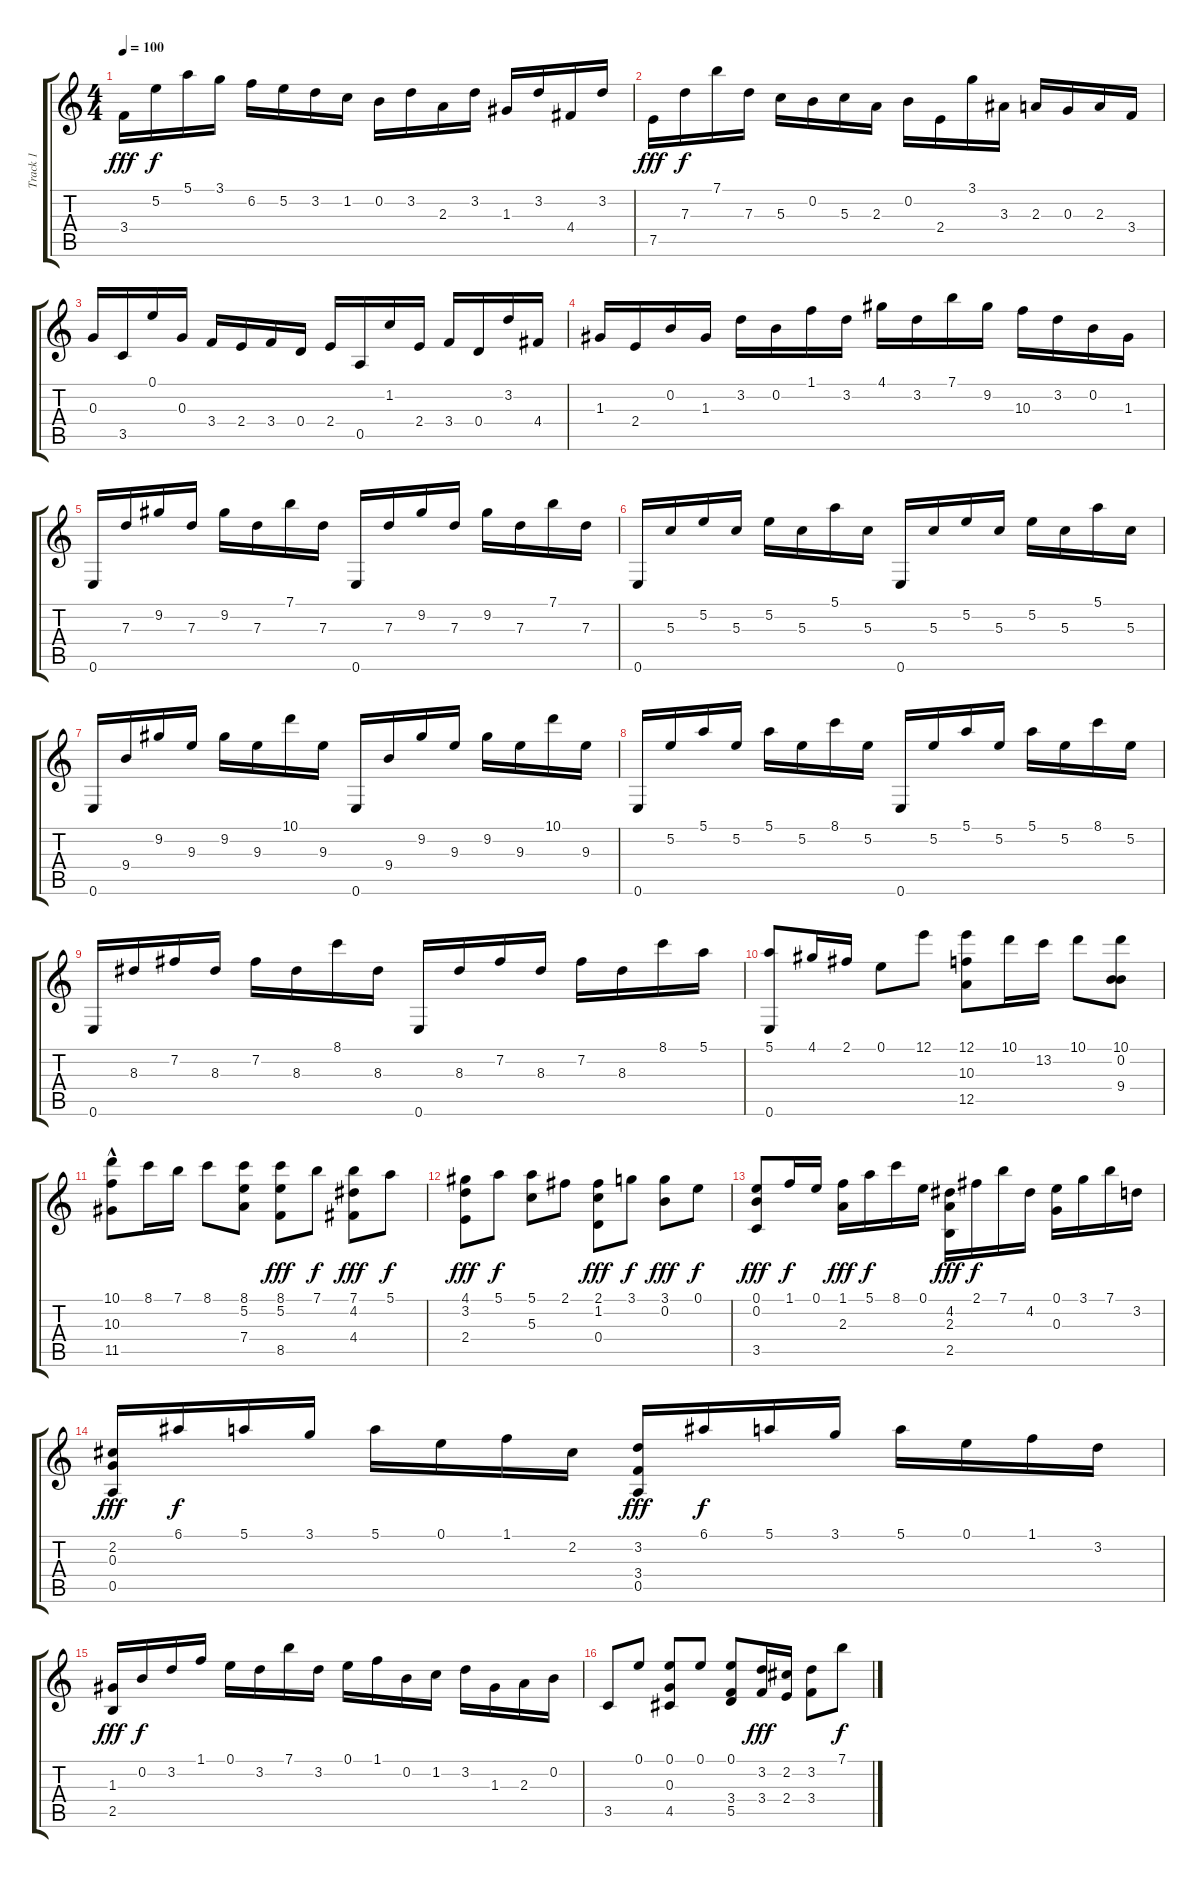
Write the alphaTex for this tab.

\track ("Track 1" "Track 1") {instrument acousticguitarnylon}
\staff {score tabs}
\tuning (E4 B3 G3 D3 A2 E2) {hide}
\ts (4 4)
\tempo 100
\clef g2
\ks c
3.4.16{dy fff} 5.2.16{dy f} 5.1.16 3.1.16 6.2.16 5.2.16 3.2.16 1.2.16 0.2.16 3.2.16 2.3.16 3.2.16 1.3.16 3.2.16 4.4.16 3.2.16 |
7.5.16{dy fff} 7.3.16{dy f} 7.1.16 7.3.16 5.3.16 0.2.16 5.3.16 2.3.16 0.2.16 2.4.16 3.1.16 3.3.16 2.3.16 0.3.16 2.3.16 3.4.16 |
0.3.16 3.5.16 0.1.16 0.3.16 3.4.16 2.4.16 3.4.16 0.4.16 2.4.16 0.5.16 1.2.16 2.4.16 3.4.16 0.4.16 3.2.16 4.4.16 |
1.3.16 2.4.16 0.2.16 1.3.16 3.2.16 0.2.16 1.1.16 3.2.16 4.1.16 3.2.16 7.1.16 9.2.16 10.3.16 3.2.16 0.2.16 1.3.16 |
0.6.16 7.3.16 9.2.16 7.3.16 9.2.16 7.3.16 7.1.16 7.3.16 0.6.16 7.3.16 9.2.16 7.3.16 9.2.16 7.3.16 7.1.16 7.3.16 |
0.6.16 5.3.16 5.2.16 5.3.16 5.2.16 5.3.16 5.1.16 5.3.16 0.6.16 5.3.16 5.2.16 5.3.16 5.2.16 5.3.16 5.1.16 5.3.16 |
0.6.16 9.4.16 9.2.16 9.3.16 9.2.16 9.3.16 10.1.16 9.3.16 0.6.16 9.4.16 9.2.16 9.3.16 9.2.16 9.3.16 10.1.16 9.3.16 |
0.6.16 5.2.16 5.1.16 5.2.16 5.1.16 5.2.16 8.1.16 5.2.16 0.6.16 5.2.16 5.1.16 5.2.16 5.1.16 5.2.16 8.1.16 5.2.16 |
0.6.16 8.3.16 7.2.16 8.3.16 7.2.16 8.3.16 8.1.16 8.3.16 0.6.16 8.3.16 7.2.16 8.3.16 7.2.16 8.3.16 8.1.16 5.1.16 |
(5.1 0.6).8 4.1.16 2.1.16 0.1.8 12.1.8 (12.1 10.3 12.5).8 10.1.16 13.2.16 10.1.8 (10.1 0.2 9.4).8 |
(10.1 10.3{hac} 11.5).8 8.1.16 7.1.16 8.1.8 (8.1 5.2 7.4).8 (8.1 5.2 8.5).8{dy fff} 7.1.8{dy f} (7.1 4.2 4.4).8{dy fff} 5.1.8{dy f} |
(4.1 3.2 2.4).8{dy fff} 5.1.8{dy f} (5.1 5.3).8 2.1.8 (2.1 1.2 0.4).8{dy fff} 3.1.8{dy f} (3.1 0.2).8{dy fff} 0.1.8{dy f} |
(0.1 0.2 3.5).8{dy fff} 1.1.16{dy f} 0.1.16 (1.1 2.3).16{dy fff} 5.1.16{dy f} 8.1.16 0.1.16 (4.2 2.3 2.5).16{dy fff} 2.1.16{dy f} 7.1.16 4.2.16 (0.1 0.3).16 3.1.16 7.1.16 3.2.16 |
(2.2 0.3 0.5).16{dy fff} 6.1.16{dy f} 5.1.16 3.1.16 5.1.16 0.1.16 1.1.16 2.2.16 (3.2 3.4 0.5).16{dy fff} 6.1.16{dy f} 5.1.16 3.1.16 5.1.16 0.1.16 1.1.16 3.2.16 |
(1.3 2.5).16{dy fff} 0.2.16{dy f} 3.2.16 1.1.16 0.1.16 3.2.16 7.1.16 3.2.16 0.1.16 1.1.16 0.2.16 1.2.16 3.2.16 1.3.16 2.3.16 0.2.16 |
3.5.8 0.1.8 (0.1 0.3 4.5).8 0.1.8 (0.1 3.4 5.5).8 (3.2 3.4).16{dy fff} (2.2 2.4).16 (3.2 3.4).8 7.1.8{dy f}
